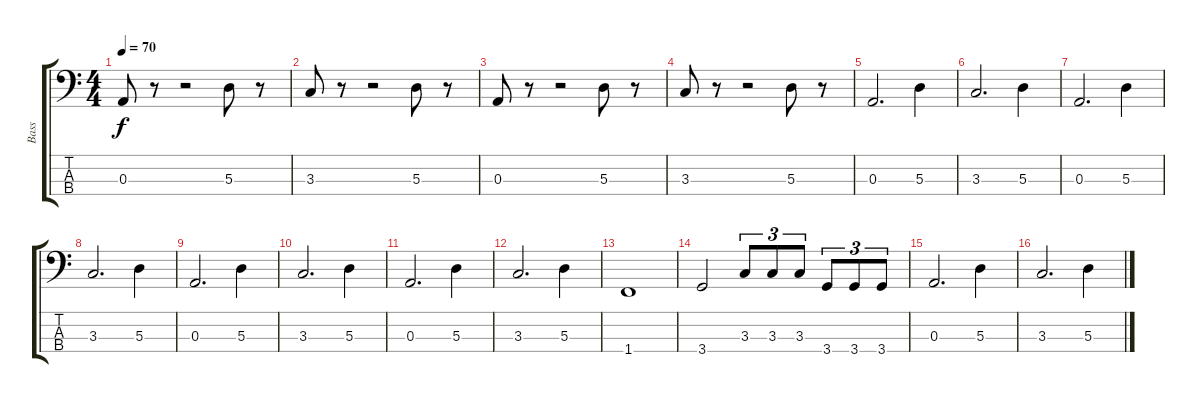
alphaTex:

\track ("Bass" "Bass") {instrument electricbassfinger}
\staff {score tabs}
\tuning (G2 D2 A1 E1) {hide}
\ts (4 4)
\tempo 70
\clef f4
\ks c
0.3.8{dy f} r.8 r.2 5.3.8 r.8 |
3.3.8 r.8 r.2 5.3.8 r.8 |
0.3.8 r.8 r.2 5.3.8 r.8 |
3.3.8 r.8 r.2 5.3.8 r.8 |
0.3.2{d} 5.3.4 |
3.3.2{d} 5.3.4 |
0.3.2{d} 5.3.4 |
3.3.2{d} 5.3.4 |
0.3.2{d} 5.3.4 |
3.3.2{d} 5.3.4 |
0.3.2{d} 5.3.4 |
3.3.2{d} 5.3.4 |
1.4.1 |
3.4.2 3.3.8{tu (3 2)} 3.3.8{tu (3 2)} 3.3.8{tu (3 2)} 3.4.8{tu (3 2)} 3.4.8{tu (3 2)} 3.4.8{tu (3 2)} |
0.3.2{d} 5.3.4 |
3.3.2{d} 5.3.4
